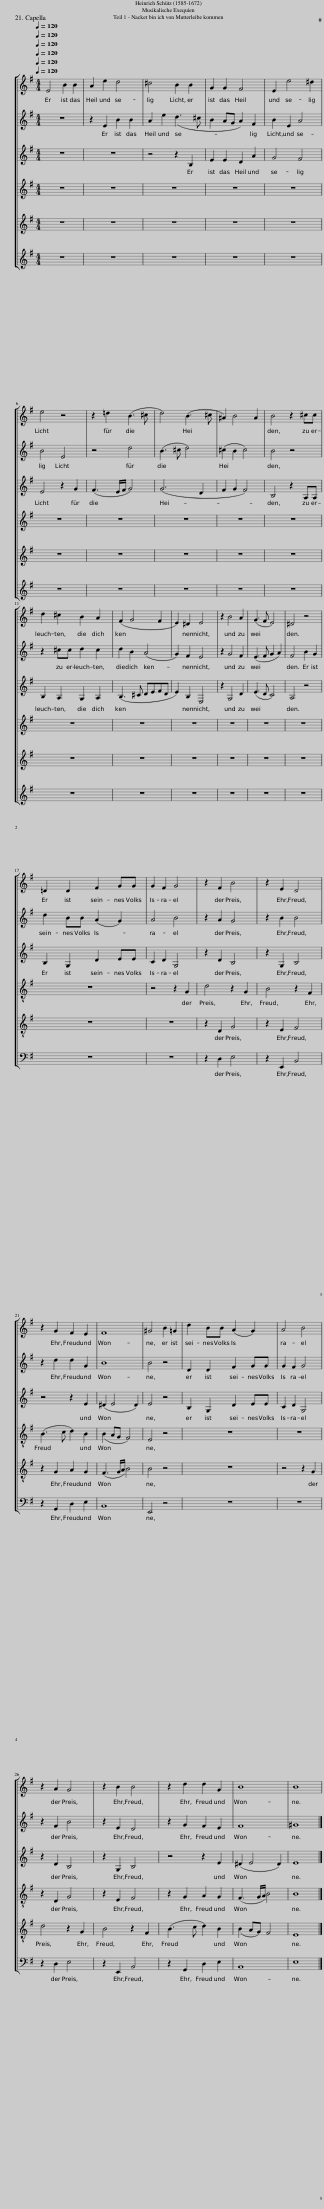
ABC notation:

X:1
%%score [ 1 2 3 4 5 6 ]
L:1/8
Q:1/4=120
M:4/4
I:linebreak $
K:G
V:1 treble
V:2 treble
V:3 treble
V:4 treble
V:5 treble
V:6 treble
V:1
 E4 B2 B2 | A2 e2 d4 | ^c4 B2 B2 | G2 G2 F4 | E2 e4 ^d2 |$ %5
 e4 z4 | z2 =d2 (B3 ^c | d4) (B3 ^c | ^A2) B4 A2 | B4 z2 ^cc |$ %10
 d2 ^c2 B2 A2 | (F2 G4 F2 | E2) ^D2 E4 | z2 B4 A2 | (G3 F E4) | %15
 ^D4 z4 |$ =D2 D2 F2 GG | G2 F2 G4 | z2 F2 B4 | z2 E2 D4 |$ %20
 z2 G2 F2 E2 | F8 | ^G4 B2 =G2 | d2 BB (A2 G2) | A4 B4 |$ %25
 z2 A2 G4 | z2 B2 B4 | z2 d2 d2 G2 | B8 | B8 | %30
V:2
 z8 | z2 E2 B2 B2 | A2 e2 (d3 ^c | B2 AG A2) F2 | B2 E2 A4 |$ %5
 B4 E4 | z4 d4 | (B3 ^c d4) | (^c2 B2 c4) | B4 z4 |$ %10
 z2 ^cc d2 c2 | d2 B2 (A4 | G2) F2 E4 | z2 G4 F2 | (E3 F G2 A2) | %15
 F4 B2 G2 |$ d2 BB (A2 G2) | A4 B4 | z2 A2 G4 | z2 B2 B4 |$ %20
 z2 d2 d2 G2 | B8 | B4 z4 | D2 D2 F2 GG | G2 F2 G4 |$ %25
 z2 F2 B4 | z2 E2 D4 | z2 G2 F2 E2 | F8 | ^G8 | %30
V:3
 z8 | z8 | z4 z2 B,2 | E2 E2 D2 A2 | G4 F4 |$ %5
 E4 z2 G2 | (F3 E/F/ G4) | (G6 D2 | F2 G2 F4) | B,4 z2 A,A, |$ %10
 B,2 A,2 G,2 A,2 | (B,3 ^C DEFD | E2) B,2 E,4 | z2 G,4 D2 | (E3 D C4) | %15
 A,4 z4 |$ B,2 G,2 D2 EE | C2 D2 G,4 | z2 D2 B,4 | z2 G,2 B,4 |$ %20
 z4 z2 E2 | (^D2 E4 D2) | E4 z4 | B,2 G,2 D2 EE | C2 D2 G,4 |$ %25
 z2 D2 B,4 | z2 G,2 B,4 | z4 z2 E2 | (^D2 E4 D2) | E8 | %30
V:4
 z8 | z8 | z8 | z8 | z8 |$ %5
 z8 | z8 | z8 | z8 | z8 |$ %10
 z8 | z8 | z8 | z8 | z8 | %15
 z8 |$ z8 | z4 z2 G,2 | D4 z2 G,2 | B,4 z2 F,2 |$ %20
 (B,3 C D2) B,2 | (B,2 A,G, F,4) | E,4 z4 | z8 | z8 |$ %25
 z2 D,2 G,4 | z2 E,2 F,4 | z2 G,2 A,2 G,2 | (F,3 G,/A,/ B,4) | B,8 | %30
V:5
 z8 | z8 | z8 | z8 | z8 |$ %5
 z8 | z8 | z8 | z8 | z8 |$ %10
 z8 | z8 | z8 | z8 | z8 | %15
 z8 |$ z8 | z8 | z2 D,2 G,4 | z2 E,2 F,4 |$ %20
 z2 G,2 A,2 G,2 | (F,3 G,/A,/ B,4) | B,4 z4 | z8 | z4 z2 G,2 |$ %25
 D4 z2 G,2 | B,4 z2 F,2 | (B,3 C D2) B,2 | (B,2 A,G,) F,4 | E,8 | %30
V:6
 z8 | z8 | z8 | z8 | z8 |$ %5
 z8 | z8 | z8 | z8 | z8 |$ %10
 z8 | z8 | z8 | z8 | z8 | %15
 z8 |$ z8 | z8 | z2 D,2 E,4 | z2 E,,2 B,,4 |$ %20
 z2 G,,2 D,2 E,2 | B,,8 | E,,4 z4 | z8 | z8 |$ %25
 z2 D,2 E,4 | z2 E,,2 B,,4 | z2 G,,2 D,2 E,2 | B,,8 | E,8 | %30
